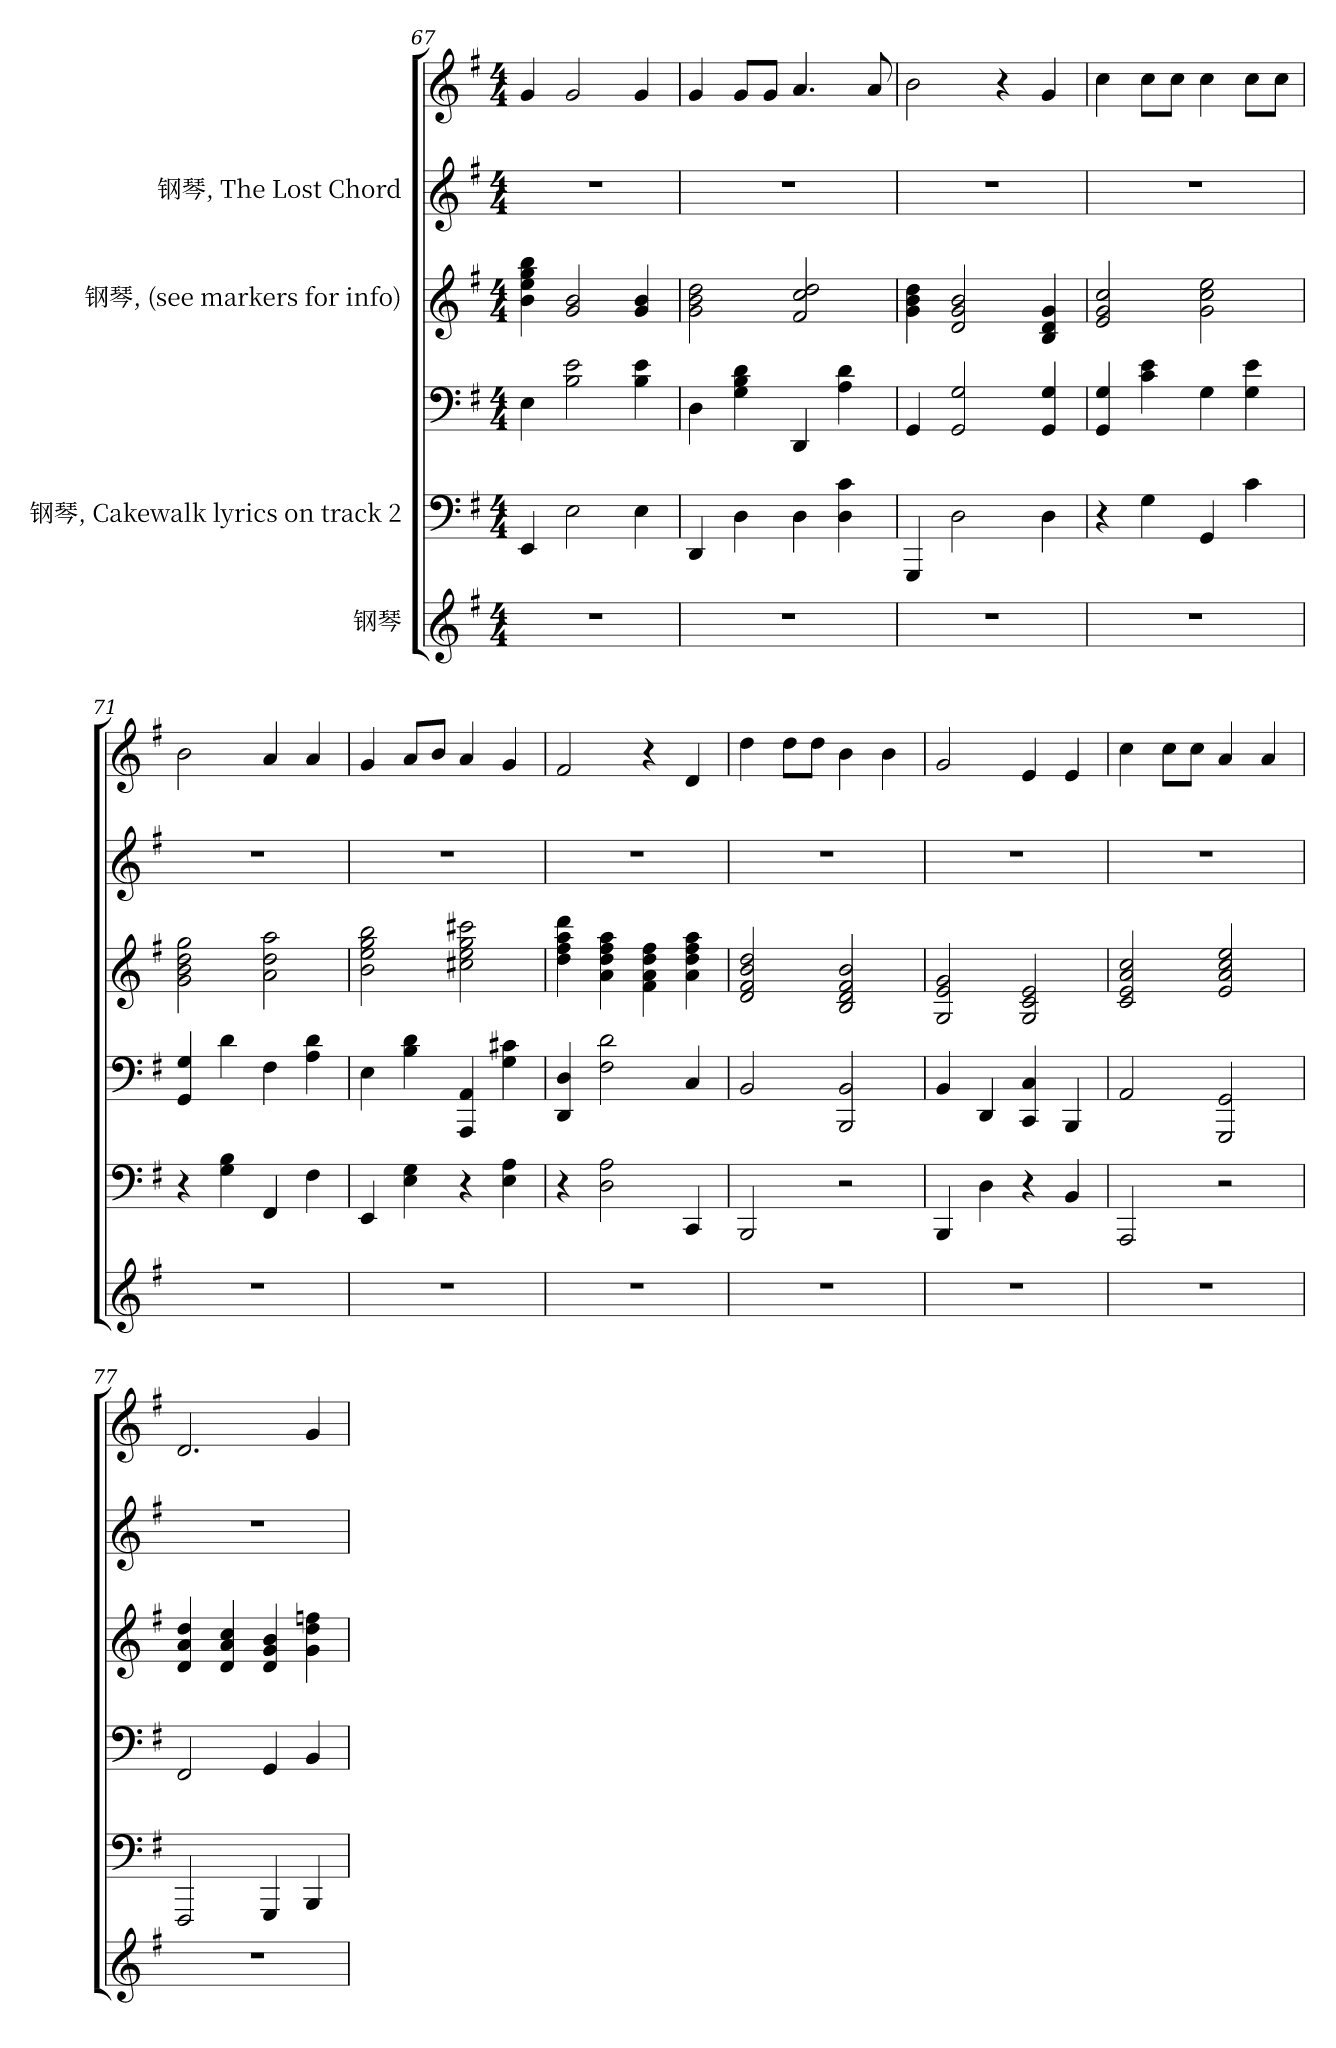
**kern	**kern	**kern	**kern	**kern	**kern
*part4	*part3	*part3	*part2	*part1	*part1
*staff6	*staff5	*staff4	*staff3	*staff2	*staff1
*I"钢琴	*I"钢琴, Cakewalk lyrics on track 2	*	*I"钢琴,    (see markers for info)	*I"钢琴, The Lost Chord	*
!!LO:LB:g=z
*clefG2	*clefF4	*clefF4	*clefG2	*clefG2	*clefG2
*k[f#]	*k[f#]	*k[f#]	*k[f#]	*k[f#]	*k[f#]
*M4/4	*M4/4	*M4/4	*M4/4	*M4/4	*M4/4
=67	=67	=67	=67	=67	=67
1r	4EE/	4E\	4b\ 4ee\ 4gg\ 4bb\	1r	4g/
.	2E\	2B\ 2e\	2g/ 2b/	.	2g/
.	4E\	4B\ 4e\	4g/ 4b/	.	4g/
=68	=68	=68	=68	=68	=68
1r	4DD/	4D\	2g\ 2b\ 2dd\	1r	4g/
.	4D\	4G\ 4B\ 4d\	.	.	8g/L
.	.	.	.	.	8g/J
.	4D\	4DD/	2f#/ 2cc/ 2dd/	.	4.a/
.	4D\ 4c\	4A\ 4d\	.	.	.
.	.	.	.	.	8a/
=69	=69	=69	=69	=69	=69
1r	4GGG/	4GG/	4g\ 4b\ 4dd\	1r	2b\
.	2D\	2GG/ 2G/	2d/ 2g/ 2b/	.	.
.	.	.	.	.	4r
.	4D\	4GG/ 4G/	4B/ 4d/ 4g/	.	4g/
=70	=70	=70	=70	=70	=70
1r	4r	4GG/ 4G/	2e/ 2g/ 2cc/	1r	4cc\
.	4G\	4c\ 4e\	.	.	8cc\L
.	.	.	.	.	8cc\J
.	4GG/	4G\	2g\ 2cc\ 2ee\	.	4cc\
.	4c\	4G\ 4e\	.	.	8cc\L
.	.	.	.	.	8cc\J
=71	=71	=71	=71	=71	=71
1r	4r	4GG/ 4G/	2g\ 2b\ 2dd\ 2gg\	1r	2b\
.	4G\ 4B\	4d\	.	.	.
.	4FF#/	4F#\	2a\ 2dd\ 2aa\	.	4a/
.	4F#\	4A\ 4d\	.	.	4a/
=72	=72	=72	=72	=72	=72
1r	4EE/	4E\	2b\ 2ee\ 2gg\ 2bb\	1r	4g/
.	4E\ 4G\	4B\ 4d\	.	.	8a/L
.	.	.	.	.	8b/J
.	4r	4AAA/ 4AA/	2cc#X\ 2ee\ 2gg\ 2ccc#X\	.	4a/
.	4E\ 4A\	4G\ 4c#X\	.	.	4g/
!!LO:PB:g=z
=73	=73	=73	=73	=73	=73
1r	4r	4DD/ 4D/	4dd\ 4ff#\ 4aa\ 4ddd\	1r	2f#/
.	2D\ 2A\	2F#\ 2d\	4a\ 4dd\ 4ff#\ 4aa\	.	.
.	.	.	4f#\ 4a\ 4dd\ 4ff#\	.	4r
.	4CC/	4C/	4a\ 4dd\ 4ff#\ 4aa\	.	4d/
=74	=74	=74	=74	=74	=74
1r	2BBB/	2BB/	2d/ 2f#/ 2b/ 2dd/	1r	4dd\
.	.	.	.	.	8dd\L
.	.	.	.	.	8dd\J
.	2r	2BBB/ 2BB/	2B/ 2d/ 2f#/ 2b/	.	4b\
.	.	.	.	.	4b\
=75	=75	=75	=75	=75	=75
1r	4BBB/	4BB/	2G/ 2e/ 2g/	1r	2g/
.	4D\	4DD/	.	.	.
.	4r	4CC/ 4C/	2G/ 2c/ 2e/	.	4e/
.	4BB/	4BBB/	.	.	4e/
=76	=76	=76	=76	=76	=76
1r	2AAA/	2AA/	2c/ 2e/ 2a/ 2cc/	1r	4cc\
.	.	.	.	.	8cc\L
.	.	.	.	.	8cc\J
.	2r	2GGG/ 2GG/	2e/ 2a/ 2cc/ 2ee/	.	4a/
.	.	.	.	.	4a/
=77	=77	=77	=77	=77	=77
1r	2FFF#/	2FF#/	4d/ 4a/ 4dd/	1r	2.d/
.	.	.	4d/ 4a/ 4cc/	.	.
.	4GGG/	4GG/	4d/ 4g/ 4b/	.	.
.	4BBB/	4BB/	4g\ 4dd\ 4ffn\	.	4g/
=	=	=	=	=	=
*-	*-	*-	*-	*-	*-
